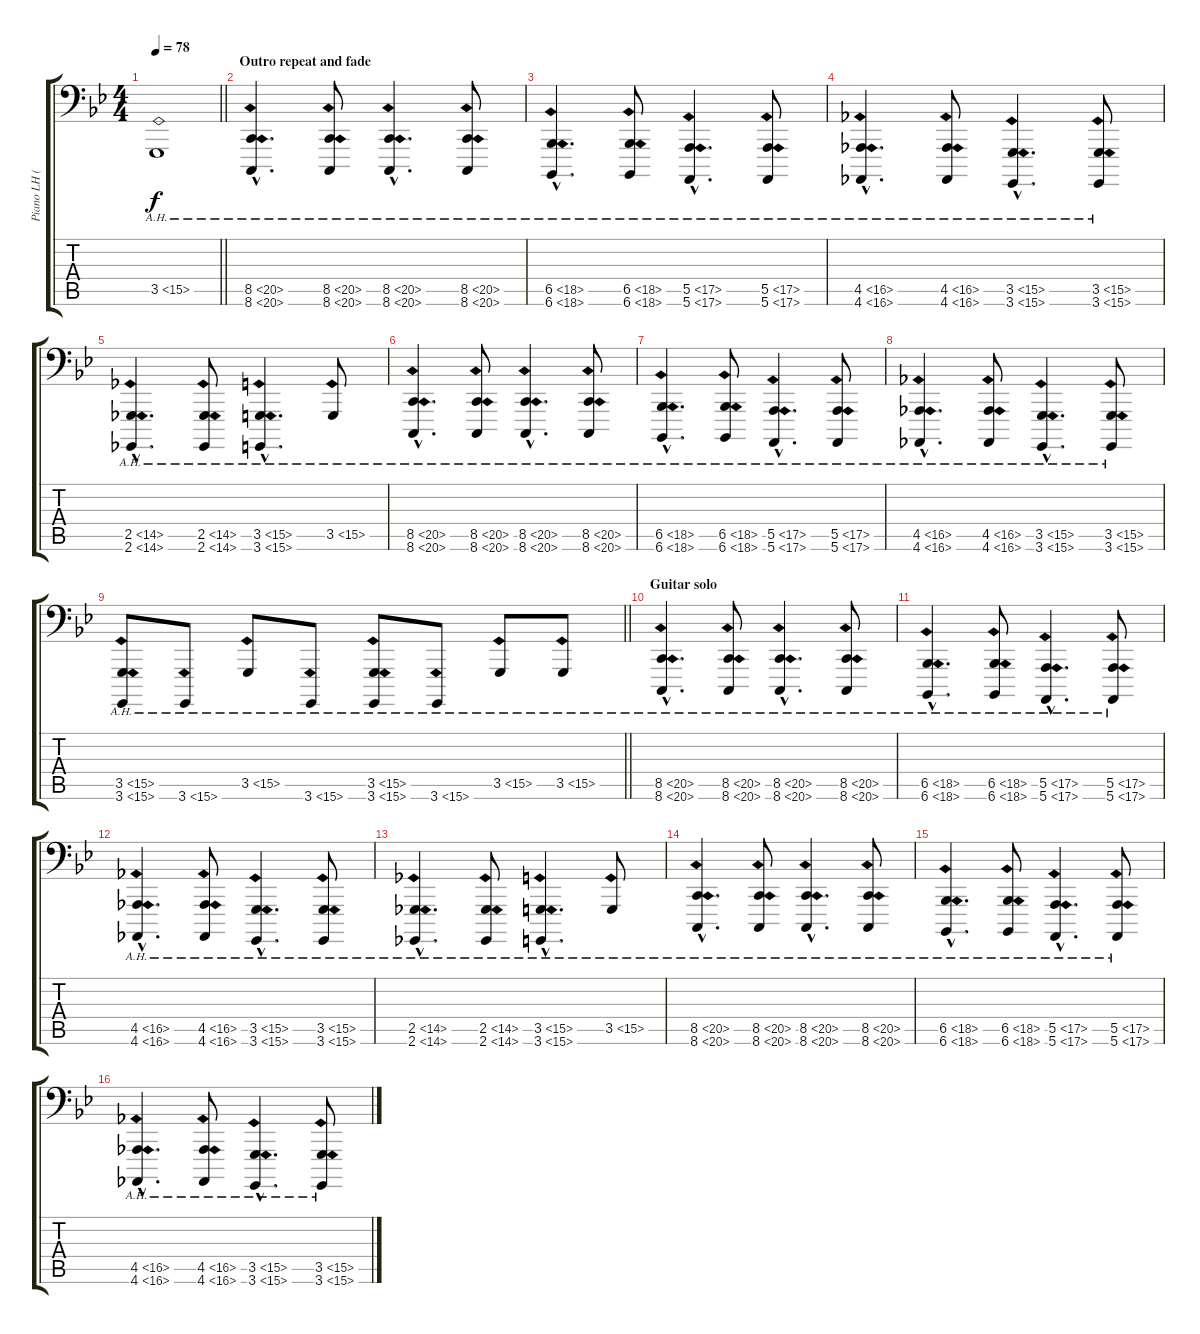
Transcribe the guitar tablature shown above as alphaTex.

\track ("Piano LH (bass E1) - Richard Carpenter" "Piano LH (") {instrument acousticgrandpiano}
\staff {score tabs}
\tuning (C3 G2 D2 A1 E1 E0) {hide}
\ts (4 4)
\tempo 78
\clef f4
\barLineRight lightlight
\ks bb
3.5{ah 12}.1{dy f} |
\section ("" "Outro repeat and fade")
(8.5{ah 12 hac} 8.6{ah 12 hac}).4{d} (8.5{ah 12} 8.6{ah 12}).8 (8.5{ah 12 hac} 8.6{ah 12 hac}).4{d} (8.5{ah 12} 8.6{ah 12}).8 |
(6.5{ah 12 hac} 6.6{ah 12 hac}).4{d} (6.5{ah 12} 6.6{ah 12}).8 (5.5{ah 12 hac} 5.6{ah 12 hac}).4{d} (5.5{ah 12} 5.6{ah 12}).8 |
(4.5{ah 12 hac} 4.6{ah 12 hac}).4{d} (4.5{ah 12} 4.6{ah 12}).8 (3.5{ah 12 hac} 3.6{ah 12 hac}).4{d} (3.5{ah 12} 3.6{ah 12}).8 |
(2.5{ah 12 hac} 2.6{ah 12 hac}).4{d} (2.5{ah 12} 2.6{ah 12}).8 (3.5{ah 12 hac} 3.6{ah 12 hac}).4{d} 3.5{ah 12}.8 |
(8.5{ah 12 hac} 8.6{ah 12 hac}).4{d} (8.5{ah 12} 8.6{ah 12}).8 (8.5{ah 12 hac} 8.6{ah 12 hac}).4{d} (8.5{ah 12} 8.6{ah 12}).8 |
(6.5{ah 12 hac} 6.6{ah 12 hac}).4{d} (6.5{ah 12} 6.6{ah 12}).8 (5.5{ah 12 hac} 5.6{ah 12 hac}).4{d} (5.5{ah 12} 5.6{ah 12}).8 |
(4.5{ah 12 hac} 4.6{ah 12 hac}).4{d} (4.5{ah 12} 4.6{ah 12}).8 (3.5{ah 12 hac} 3.6{ah 12 hac}).4{d} (3.5{ah 12} 3.6{ah 12}).8 |
\barLineRight lightlight
(3.5{ah 12} 3.6{ah 12}).8 3.6{ah 12}.8 3.5{ah 12}.8 3.6{ah 12}.8 (3.5{ah 12} 3.6{ah 12}).8 3.6{ah 12}.8 3.5{ah 12}.8 3.5{ah 12}.8 |
\section ("" "Guitar solo")
(8.5{ah 12 hac} 8.6{ah 12 hac}).4{d} (8.5{ah 12} 8.6{ah 12}).8 (8.5{ah 12 hac} 8.6{ah 12 hac}).4{d} (8.5{ah 12} 8.6{ah 12}).8 |
(6.5{ah 12 hac} 6.6{ah 12 hac}).4{d} (6.5{ah 12} 6.6{ah 12}).8 (5.5{ah 12 hac} 5.6{ah 12 hac}).4{d} (5.5{ah 12} 5.6{ah 12}).8 |
(4.5{ah 12 hac} 4.6{ah 12 hac}).4{d} (4.5{ah 12} 4.6{ah 12}).8 (3.5{ah 12 hac} 3.6{ah 12 hac}).4{d} (3.5{ah 12} 3.6{ah 12}).8 |
(2.5{ah 12 hac} 2.6{ah 12 hac}).4{d} (2.5{ah 12} 2.6{ah 12}).8 (3.5{ah 12 hac} 3.6{ah 12 hac}).4{d} 3.5{ah 12}.8 |
(8.5{ah 12 hac} 8.6{ah 12 hac}).4{d} (8.5{ah 12} 8.6{ah 12}).8 (8.5{ah 12 hac} 8.6{ah 12 hac}).4{d} (8.5{ah 12} 8.6{ah 12}).8 |
(6.5{ah 12 hac} 6.6{ah 12 hac}).4{d} (6.5{ah 12} 6.6{ah 12}).8 (5.5{ah 12 hac} 5.6{ah 12 hac}).4{d} (5.5{ah 12} 5.6{ah 12}).8 |
(4.5{ah 12 hac} 4.6{ah 12 hac}).4{d} (4.5{ah 12} 4.6{ah 12}).8 (3.5{ah 12 hac} 3.6{ah 12 hac}).4{d} (3.5{ah 12} 3.6{ah 12}).8
